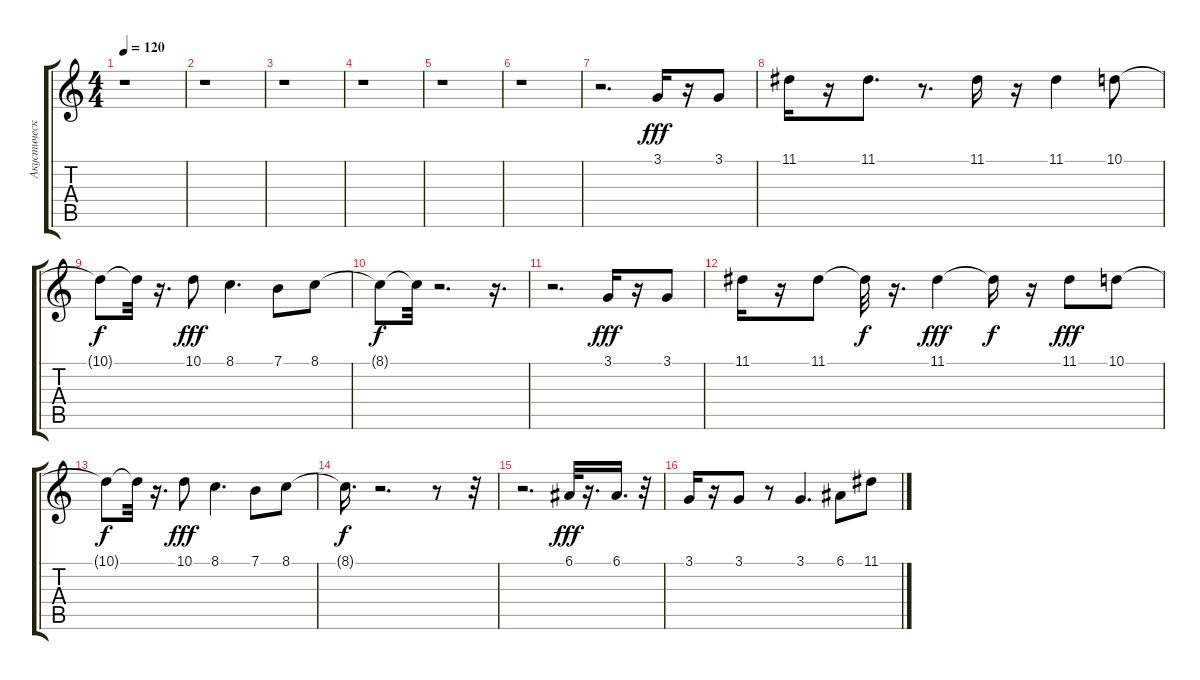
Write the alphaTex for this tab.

\track ("Акустический Гранд Роял" "Акустическ") {instrument acousticgrandpiano}
\staff {score tabs}
\tuning (E4 B3 G3 D3 A2 E2) {hide}
\ts (4 4)
\tempo 120
\clef g2
\ks c
r.1{dy f} |
r.1 |
r.1 |
r.1 |
r.1 |
r.1 |
r.2{d} 3.1.16{dy fff} r.16 3.1.8 |
11.1.16 r.16 11.1.8{d} r.8{d} 11.1.16 r.16 11.1.4 10.1.8 |
10.1{t}.8{dy f} 10.1{t}.32 r.16{d} 10.1.8{dy fff} 8.1.4{d} 7.1.8 8.1.8 |
8.1{t}.8{dy f} 8.1{t}.32 r.2{d} r.16{d} |
r.2{d} 3.1.16{dy fff} r.16 3.1.8 |
11.1.16 r.16 11.1.8 11.1{t}.32{dy f} r.16{d} 11.1.4{dy fff} 11.1{t}.16{dy f} r.16 11.1.8{dy fff} 10.1.8 |
10.1{t}.8{dy f} 10.1{t}.32 r.16{d} 10.1.8{dy fff} 8.1.4{d} 7.1.8 8.1.8 |
8.1{t}.16{d dy f} r.2{d} r.8 r.32 |
r.2{d} 6.1.32{dy fff} r.16{d} 6.1.16{d} r.32 |
3.1.16 r.16 3.1.8 r.8 3.1.4{d} 6.1.8 11.1.8
